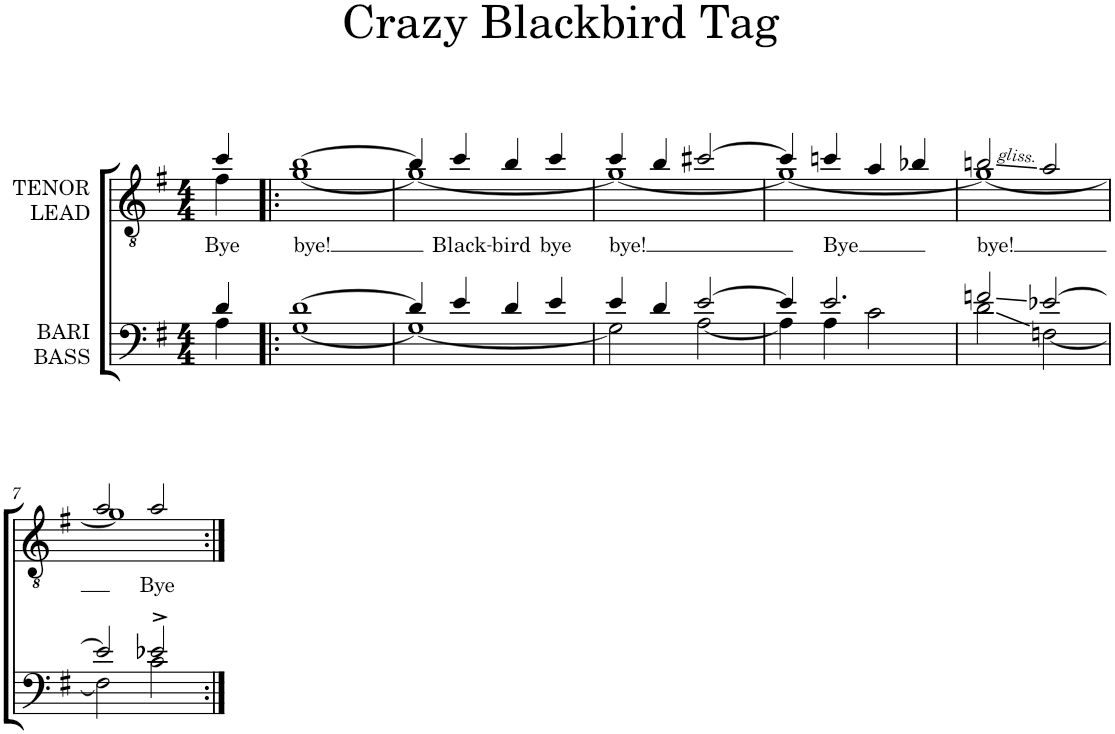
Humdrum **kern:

**kern	**kern	**text
*part2	*part1	*part1
*staff2	*staff1	*staff1
*I"BARI BASS	*I"TENOR LEAD	*
*clefF4	*clefGv2	*
*k[f#]	*k[f#]	*
*M4/4	*M4/4	*
=1	=1	=1
*^	*^	*
!	!	!	!	!LO:LY:b
4d/	4A\	4cc/	4f#\	Bye
=2!|:	=2!|:	=2!|:	=2!|:	=2!|:
!	!	!	!	!LO:LY:b
[>1d	[<1G	[>1b	[<1g	bye!
=3	=3	=3	=3	=3
4d/]	1G_	4b/]	1g_	.
!	!	!	!	!LO:LY:b
4e/	.	4cc/	.	Black-
!	!	!	!	!LO:LY:b
4d/	.	4b/	.	-bird
!	!	!	!	!LO:LY:b
4e/	.	4cc/	.	bye
=4	=4	=4	=4	=4
!	!	!	!	!LO:LY:b
4e/	2G\]	4cc/	1g_	bye!
4d/	.	4b/	.	.
[>2e/	[<2A\	[>2cc#X/	.	.
=5	=5	=5	=5	=5
4e/]	4A\]	4cc#/]	1g_	.
!	!	!	!	!LO:LY:b
2.e/	4A\	4ccn/	.	Bye
.	2c\	4a/	.	.
.	.	4b-X/	.	.
=6	=6	=6	=6	=6
!	!	!	!	!LO:LY:b
2fn/	2d\	2bn/	1g_	bye!
[>2e-X/	[<2Fn\	2a/	.	.
!!LO:LB:g=z	!!
=7	=7	=7	=7	=7
2e-/]	2F\]	2a/	1g]	.
!	!	!	!	!LO:LY:b
2e-X^>/	2c\	2a/	.	Bye
*v	*v	*	*	*
*	*v	*v	*
=:|!	=:|!	=:|!
*-	*-	*-
